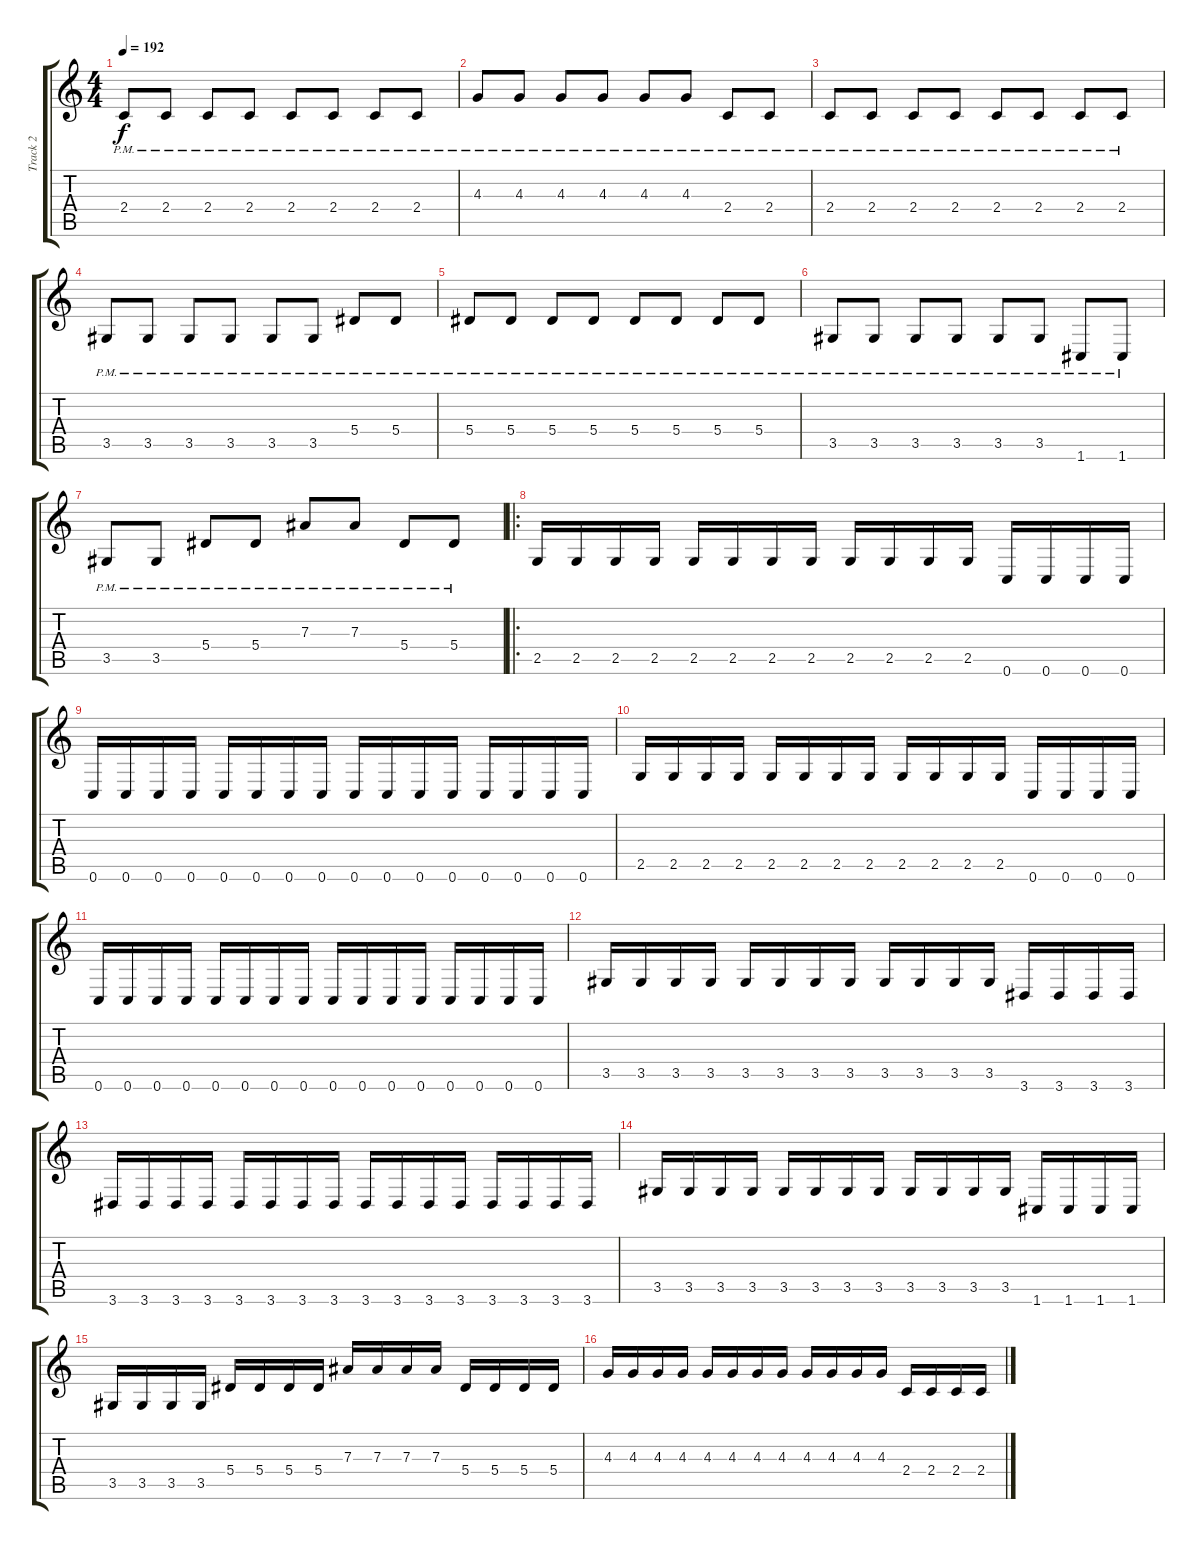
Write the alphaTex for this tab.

\track ("Track 2" "Track 2") {instrument distortionguitar}
\staff {score tabs}
\tuning (C4 G3 Eb3 Bb2 F2 C2) {hide}
\ts (4 4)
\tempo 192
\clef g2
\ks c
2.4{pm}.8{dy f} 2.4{pm}.8 2.4{pm}.8 2.4{pm}.8 2.4{pm}.8 2.4{pm}.8 2.4{pm}.8 2.4{pm}.8 |
4.3{pm}.8 4.3{pm}.8 4.3{pm}.8 4.3{pm}.8 4.3{pm}.8 4.3{pm}.8 2.4{pm}.8 2.4{pm}.8 |
2.4{pm}.8 2.4{pm}.8 2.4{pm}.8 2.4{pm}.8 2.4{pm}.8 2.4{pm}.8 2.4{pm}.8 2.4{pm}.8 |
3.5{pm}.8 3.5{pm}.8 3.5{pm}.8 3.5{pm}.8 3.5{pm}.8 3.5{pm}.8 5.4{pm}.8 5.4{pm}.8 |
5.4{pm}.8 5.4{pm}.8 5.4{pm}.8 5.4{pm}.8 5.4{pm}.8 5.4{pm}.8 5.4{pm}.8 5.4{pm}.8 |
3.5{pm}.8 3.5{pm}.8 3.5{pm}.8 3.5{pm}.8 3.5{pm}.8 3.5{pm}.8 1.6{pm}.8 1.6{pm}.8 |
3.5{pm}.8 3.5{pm}.8 5.4{pm}.8 5.4{pm}.8 7.3{pm}.8 7.3{pm}.8 5.4{pm}.8 5.4{pm}.8 |
\ro
2.5.16 2.5.16 2.5.16 2.5.16 2.5.16 2.5.16 2.5.16 2.5.16 2.5.16 2.5.16 2.5.16 2.5.16 0.6.16 0.6.16 0.6.16 0.6.16 |
0.6.16 0.6.16 0.6.16 0.6.16 0.6.16 0.6.16 0.6.16 0.6.16 0.6.16 0.6.16 0.6.16 0.6.16 0.6.16 0.6.16 0.6.16 0.6.16 |
2.5.16 2.5.16 2.5.16 2.5.16 2.5.16 2.5.16 2.5.16 2.5.16 2.5.16 2.5.16 2.5.16 2.5.16 0.6.16 0.6.16 0.6.16 0.6.16 |
0.6.16 0.6.16 0.6.16 0.6.16 0.6.16 0.6.16 0.6.16 0.6.16 0.6.16 0.6.16 0.6.16 0.6.16 0.6.16 0.6.16 0.6.16 0.6.16 |
3.5.16 3.5.16 3.5.16 3.5.16 3.5.16 3.5.16 3.5.16 3.5.16 3.5.16 3.5.16 3.5.16 3.5.16 3.6.16 3.6.16 3.6.16 3.6.16 |
3.6.16 3.6.16 3.6.16 3.6.16 3.6.16 3.6.16 3.6.16 3.6.16 3.6.16 3.6.16 3.6.16 3.6.16 3.6.16 3.6.16 3.6.16 3.6.16 |
3.5.16 3.5.16 3.5.16 3.5.16 3.5.16 3.5.16 3.5.16 3.5.16 3.5.16 3.5.16 3.5.16 3.5.16 1.6.16 1.6.16 1.6.16 1.6.16 |
3.5.16 3.5.16 3.5.16 3.5.16 5.4.16 5.4.16 5.4.16 5.4.16 7.3.16 7.3.16 7.3.16 7.3.16 5.4.16 5.4.16 5.4.16 5.4.16 |
4.3.16 4.3.16 4.3.16 4.3.16 4.3.16 4.3.16 4.3.16 4.3.16 4.3.16 4.3.16 4.3.16 4.3.16 2.4.16 2.4.16 2.4.16 2.4.16
